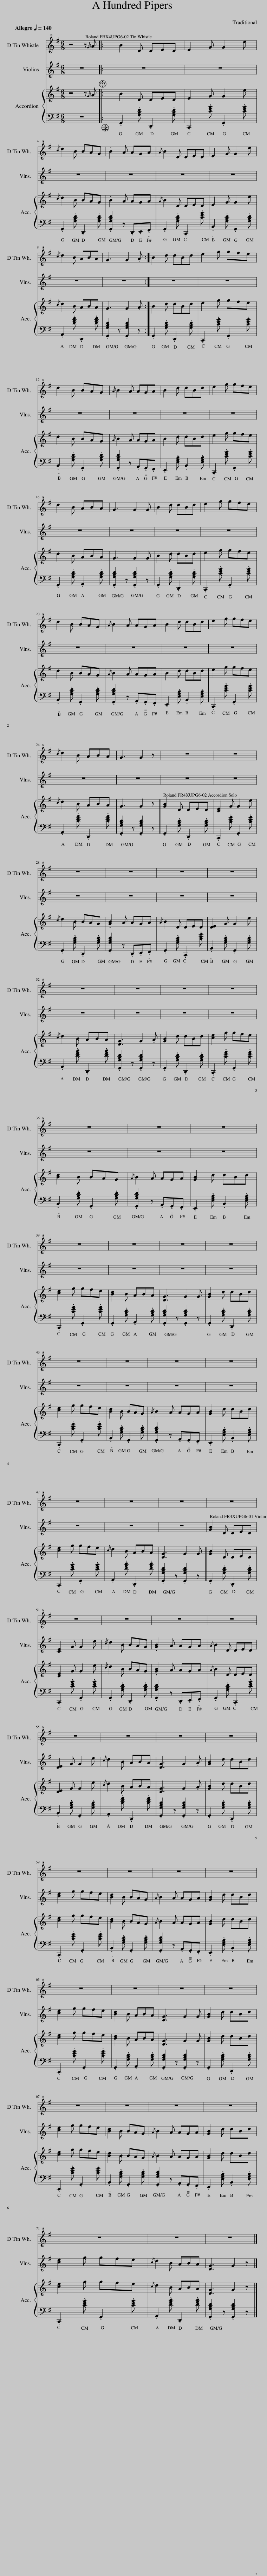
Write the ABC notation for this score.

X:1
%%score 1 2 { 3 | 4 }
L:1/8
M:6/8
I:linebreak $
K:G
V:1 treble+8
V:2 treble
V:3 treble
V:4 bass
V:1
 z4 z{/G} A |:[Q:1/4=140] B2 D DED | E2 G G2 e |${/c} d2 B BAG | .B2 A AGA | %5
{/A} B2 D DED | E2 G G2 e |${/c} d2 B ABA | G3 G2 .A :| B2 d dBd | %10
 e2 g gfe |$ d2 B BAG |{/A} B2 A AGA | B2 d dBd | e2 g gfe |$ %15
 d2 B ABA | G3 G2 G | B2 d dBd | e2 g gfe |$ d2 B BAG | %20
{/A} B2 A AGA | B2 d dBd | e2 g gfe |${/c} d2 B ABA | G3 G2 z | %25
 z6 | z6 |$ z6 | z6 | z6 | %30
 z6 |$ z6 | z6 | z6 | z6 |$ %35
 z6 | z6 | z6 |$ z6 | z6 | %40
 z6 | z6 |$ z6 | z6 | z6 | %45
 z6 |$ z6 | z6 | z6 | z6 |$ %50
 z6 | z6 | z6 | z6 |$ z6 | %55
 z6 | z6 | z6 |$ z6 | z6 | %60
 z6 | z6 |$ z6 | z6 | z6 | %65
 z6 |$ z6 | z6 | z6 | z6 |$ %70
 z6 | z6 | z6 |] %73
V:2
 z6 |: z6 | z6 |$ z6 | z6 | %5
 z6 | z6 |$ z6 | z6 :| z6 | %10
 z6 |$ z6 | z6 | z6 | z6 |$ %15
 z6 | z6 | z6 | z6 |$ z6 | %20
 z6 | z6 | z6 |$ z6 | z6 | %25
 z6 | z6 |$ z6 | z6 | z6 | %30
 z6 |$ z6 | z6 | z6 | z6 |$ %35
 z6 | z6 | z6 |$ z6 | z6 | %40
 z6 | z6 |$ z6 | z6 | z6 | %45
 z6 |$ z6 | z6 | z6 | [GB]2 D DED |$ %50
 [CE]2 G G2 e |{/c} d2 B BAG | .[GB]2 A AGA |{/A} B2 D DED |$ [DE]2 G G2 e | %55
{/c} d2 B ABA | [DG]3 G2 .A | [GB]2 d dBd |$ [ce]2 g gfe | [Bd]2 B BAG | %60
{/A} B2 A AGA | [GB]2 d dBd |$ [ce]2 g gfe | [Bd]2 B ABA | [DG]3 G2 G | %65
 [GB]2 d dBd |$ [ce]2 g gfe | [Bd]2 B BAG |{/A} B2 A AGA | [GB]2 d dBd |$ %70
 [ce]2 g gfe |{/c} d2 B ABA | [DG]3 G2 z |] %73
V:3
 z4 z{/G} A |: B2 D DED | E2 G G2 e |${/c} d2 B BAG | .B2 A AGA | %5
{/A} B2 D DED | E2 G G2 e |${/c} d2 B ABA | G3 G2 .A :| B2 d dBd | %10
 e2 g gfe |$ d2 B BAG |{/A} B2 A AGA | B2 d dBd | e2 g gfe |$ %15
 d2 B ABA | G3 G2 G | B2 d dBd | e2 g gfe |$ d2 B BAG | %20
{/A} B2 A AGA | B2 d dBd | e2 g gfe |${/c} d2 B ABA | G3 G2 z | %25
 [GB]2 D DED | [CE]2 G G2 e |${/c} d2 B BAG | .[GB]2 A AGA |{/A} B2 D DED | %30
 [DE]2 G G2 e |${/c} d2 B ABA | [DG]3 G2 .A | [GB]2 d dBd | [ce]2 g gfe |$ %35
 [Bd]2 B BAG |{/A} B2 A AGA | [GB]2 d dBd |$ [ce]2 g gfe | [Bd]2 B ABA | %40
 [DG]3 G2 G | [GB]2 d dBd |$ [ce]2 g gfe | [Bd]2 B BAG |{/A} B2 A AGA | %45
 [GB]2 d dBd |$ [ce]2 g gfe |{/c} d2 B ABA | [DG]3 G2 G | [GB]2 D DED |$ %50
 [CE]2 G G2 e |{/c} d2 B BAG | .[GB]2 A AGA |{/A} B2 D DED |$ [DE]2 G G2 e | %55
{/c} d2 B ABA | [DG]3 G2 .A | [GB]2 d dBd |$ [ce]2 g gfe | [Bd]2 B BAG | %60
{/A} B2 A AGA | [GB]2 d dBd |$ [ce]2 g gfe | [Bd]2 B ABA | [DG]3 G2 G | %65
 [GB]2 d dBd |$ [ce]2 g gfe | [Bd]2 B BAG |{/A} B2 A AGA | [GB]2 d dBd |$ %70
 [ce]2 g gfe |{/c} d2 B ABA | [DG]3 G2 z |] %73
V:4
 z6 |: .G,,2 .[G,B,D] .D,,2 .[G,B,D] | .C,,2 .[CEG] .G,,2 .[CEG] |$ .G,,2 .[G,B,D] .D,,2 .[G,B,D] | .[G,,G,B,D]2 z .D,,.E,,.F,, | %5
 .G,,2 .[G,B,D] .C,,2 .[CEG] | .B,,2 .[G,B,D] .G,,2 .[G,B,D] |$ .A,,2 .[DFA] .D,,2 .[DFA] | .[G,,G,B,D]2 z .[G,,G,B,D]2 z :| .G,,2 .[G,B,D] .D,,2 .[G,B,D] | %10
 .C,,2 .[CEG] .G,,2 .[CEG] |$ .B,,2 .[G,B,D] .G,,2 .[G,B,D] | .[G,,G,B,D]2 z .A,,.G,,.F,, | .E,,2 .[E,G,B,] .B,,2 .[E,G,B,] | .C,,2 .[CEG] .G,,2 .[CEG] |$ %15
 .G,,2 .[G,B,D] .A,,2 .[G,B,D] | .[G,,G,B,D]2 z .[G,,G,B,D]2 z | .G,,2 .[G,B,D] .D,,2 .[G,B,D] | .C,,2 .[CEG] .G,,2 .[CEG] |$ .B,,2 .[G,B,D] .G,,2 .[G,B,D] | %20
 .[G,,G,B,D]2 z .A,,.G,,.F,, | .E,,2 .[E,G,B,] .B,,2 .[E,G,B,] | .C,,2 .[CEG] .G,,2 .[CEG] |$ .A,,2 .[DFA] .D,,2 .[DFA] | .[G,,G,B,D]2 z .[G,,G,B,D]2 z | %25
 .G,,2 .[G,B,D] .D,,2 .[G,B,D] | .C,,2 .[CEG] .G,,2 .[CEG] |$ .G,,2 .[G,B,D] .D,,2 .[G,B,D] | .[G,,G,B,D]2 z .D,,.E,,.F,, | .G,,2 .[G,B,D] .C,,2 .[CEG] | %30
 .B,,2 .[G,B,D] .G,,2 .[G,B,D] |$ .A,,2 .[DFA] .D,,2 .[DFA] | .[G,,G,B,D]2 z .[G,,G,B,D]2 z | .G,,2 .[G,B,D] .D,,2 .[G,B,D] | .C,,2 .[CEG] .G,,2 .[CEG] |$ %35
 .B,,2 .[G,B,D] .G,,2 .[G,B,D] | .[G,,G,B,D]2 z .A,,.G,,.F,, | .E,,2 .[E,G,B,] .B,,2 .[E,G,B,] |$ .C,,2 .[CEG] .G,,2 .[CEG] | .G,,2 .[G,B,D] .A,,2 .[G,B,D] | %40
 .[G,,G,B,D]2 z .[G,,G,B,D]2 z | .G,,2 .[G,B,D] .D,,2 .[G,B,D] |$ .C,,2 .[CEG] .G,,2 .[CEG] | .B,,2 .[G,B,D] .G,,2 .[G,B,D] | .[G,,G,B,D]2 z .A,,.G,,.F,, | %45
 .E,,2 .[E,G,B,] .B,,2 .[E,G,B,] |$ .C,,2 .[CEG] .G,,2 .[CEG] | .A,,2 .[DFA] .D,,2 .[DFA] | .[G,,G,B,D]2 z .[G,,G,B,D]2 z | .G,,2 .[G,B,D] .D,,2 .[G,B,D] |$ %50
 .C,,2 .[CEG] .G,,2 .[CEG] | .G,,2 .[G,B,D] .D,,2 .[G,B,D] | .[G,,G,B,D]2 z .D,,.E,,.F,, | .G,,2 .[G,B,D] .C,,2 .[CEG] |$ .B,,2 .[G,B,D] .G,,2 .[G,B,D] | %55
 .A,,2 .[DFA] .D,,2 .[DFA] | .[G,,G,B,D]2 z .[G,,G,B,D]2 z | .G,,2 .[G,B,D] .D,,2 .[G,B,D] |$ .C,,2 .[CEG] .G,,2 .[CEG] | .B,,2 .[G,B,D] .G,,2 .[G,B,D] | %60
 .[G,,G,B,D]2 z .A,,.G,,.F,, | .E,,2 .[E,G,B,] .B,,2 .[E,G,B,] |$ .C,,2 .[CEG] .G,,2 .[CEG] | .G,,2 .[G,B,D] .A,,2 .[G,B,D] | .[G,,G,B,D]2 z .[G,,G,B,D]2 z | %65
 .G,,2 .[G,B,D] .D,,2 .[G,B,D] |$ .C,,2 .[CEG] .G,,2 .[CEG] | .B,,2 .[G,B,D] .G,,2 .[G,B,D] | .[G,,G,B,D]2 z .A,,.G,,.F,, | .E,,2 .[E,G,B,] .B,,2 .[E,G,B,] |$ %70
 .C,,2 .[CEG] .G,,2 .[CEG] | .A,,2 .[DFA] .D,,2 .[DFA] | .[G,,G,B,D]2 z .[G,,G,B,D]2 z |] %73
